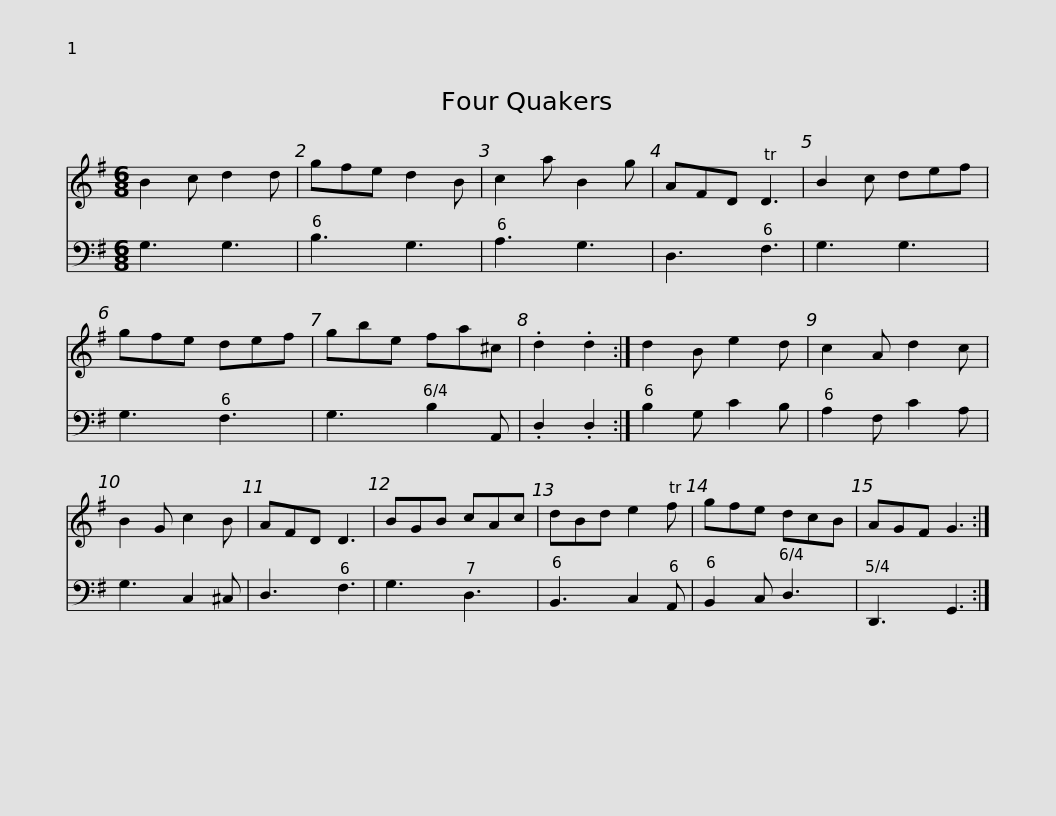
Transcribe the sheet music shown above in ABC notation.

X:1
%%score 1 2
L:1/8
M:6/8
I:linebreak $
K:G
V:1 treble
V:2 bass
V:1
 B2 c d2 d | gfe d2 B | c2 a B2 g | AFD TD3 | B2 c def | %5
 gfe def | gbe fa^c | .d2 .d2 :| d2 B e2 d |$ c2 A d2 c | %10
 B2 G c2 B | AFD D3 | BGB cAc | dBd e2 Tf | gfe dcB | %15
 AGF G3 :| %16
V:2
 G,3 G,3 | B,3 G,3 | A,3 G,3 | D,3 F,3 | G,3 G,3 | %5
 G,3 F,3 | G,3 B,2 A,, | .D,2 .D,2 :| B,2 G, C2 B, |$ A,2 F, C2 A, | %10
 G,3 C,2 ^C, | D,3 F,3 | G,3 D,3 | B,,3 C,2 A,, | B,,2 C, D,3 | %15
 D,,3 G,,3 :| %16
